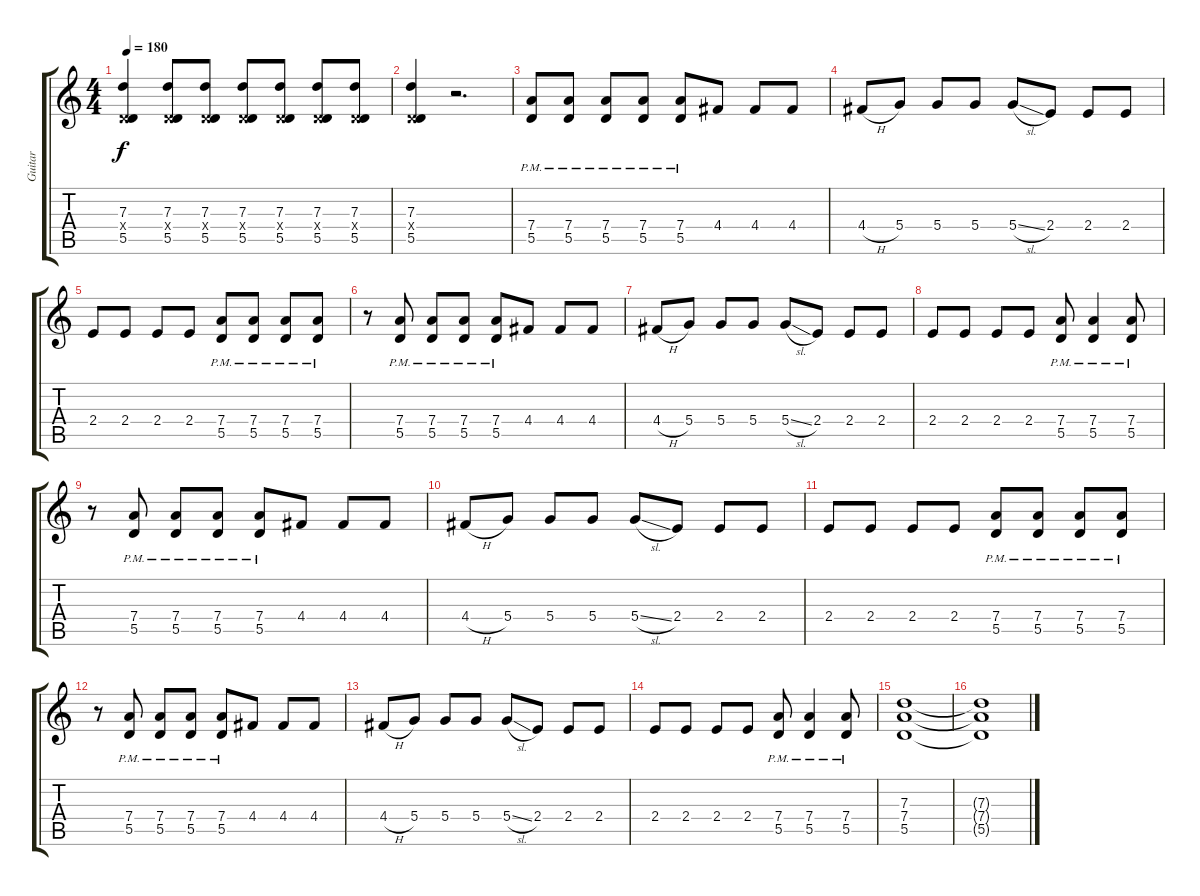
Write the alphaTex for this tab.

\track ("Guitar" "Guitar") {instrument distortionguitar}
\staff {score tabs}
\tuning (E4 B3 G3 D3 A2 E2) {hide}
\ts (4 4)
\tempo 180
\clef g2
\ks c
(7.3 0.4{x} 5.5).4{dy f} (7.3 0.4{x} 5.5).8 (7.3 0.4{x} 5.5).8 (7.3 0.4{x} 5.5).8 (7.3 0.4{x} 5.5).8 (7.3 0.4{x} 5.5).8 (7.3 0.4{x} 5.5).8 |
(7.3 0.4{x} 5.5).4 r.2{d} |
(7.4{pm} 5.5{pm}).8 (7.4{pm} 5.5{pm}).8 (7.4{pm} 5.5{pm}).8 (7.4{pm} 5.5{pm}).8 (7.4{pm} 5.5{pm}).8 4.4.8 4.4.8 4.4.8 |
4.4{h}.8 5.4.8 5.4.8 5.4.8 5.4{sl}.8 2.4.8 2.4.8 2.4.8 |
2.4.8 2.4.8 2.4.8 2.4.8 (7.4{pm} 5.5{pm}).8 (7.4{pm} 5.5{pm}).8 (7.4{pm} 5.5{pm}).8 (7.4{pm} 5.5{pm}).8 |
r.8 (7.4{pm} 5.5{pm}).8 (7.4{pm} 5.5{pm}).8 (7.4{pm} 5.5{pm}).8 (7.4{pm} 5.5{pm}).8 4.4.8 4.4.8 4.4.8 |
4.4{h}.8 5.4.8 5.4.8 5.4.8 5.4{sl}.8 2.4.8 2.4.8 2.4.8 |
2.4.8 2.4.8 2.4.8 2.4.8 (7.4{pm} 5.5{pm}).8 (7.4{pm} 5.5{pm}).4 (7.4{pm} 5.5{pm}).8 |
r.8 (7.4{pm} 5.5{pm}).8 (7.4{pm} 5.5{pm}).8 (7.4{pm} 5.5{pm}).8 (7.4{pm} 5.5{pm}).8 4.4.8 4.4.8 4.4.8 |
4.4{h}.8 5.4.8 5.4.8 5.4.8 5.4{sl}.8 2.4.8 2.4.8 2.4.8 |
2.4.8 2.4.8 2.4.8 2.4.8 (7.4{pm} 5.5{pm}).8 (7.4{pm} 5.5{pm}).8 (7.4{pm} 5.5{pm}).8 (7.4{pm} 5.5{pm}).8 |
r.8 (7.4{pm} 5.5{pm}).8 (7.4{pm} 5.5{pm}).8 (7.4{pm} 5.5{pm}).8 (7.4{pm} 5.5{pm}).8 4.4.8 4.4.8 4.4.8 |
4.4{h}.8 5.4.8 5.4.8 5.4.8 5.4{sl}.8 2.4.8 2.4.8 2.4.8 |
2.4.8 2.4.8 2.4.8 2.4.8 (7.4{pm} 5.5{pm}).8 (7.4{pm} 5.5{pm}).4 (7.4{pm} 5.5{pm}).8 |
(7.3 7.4 5.5).1 |
(7.3{t} 7.4{t} 5.5{t}).1
